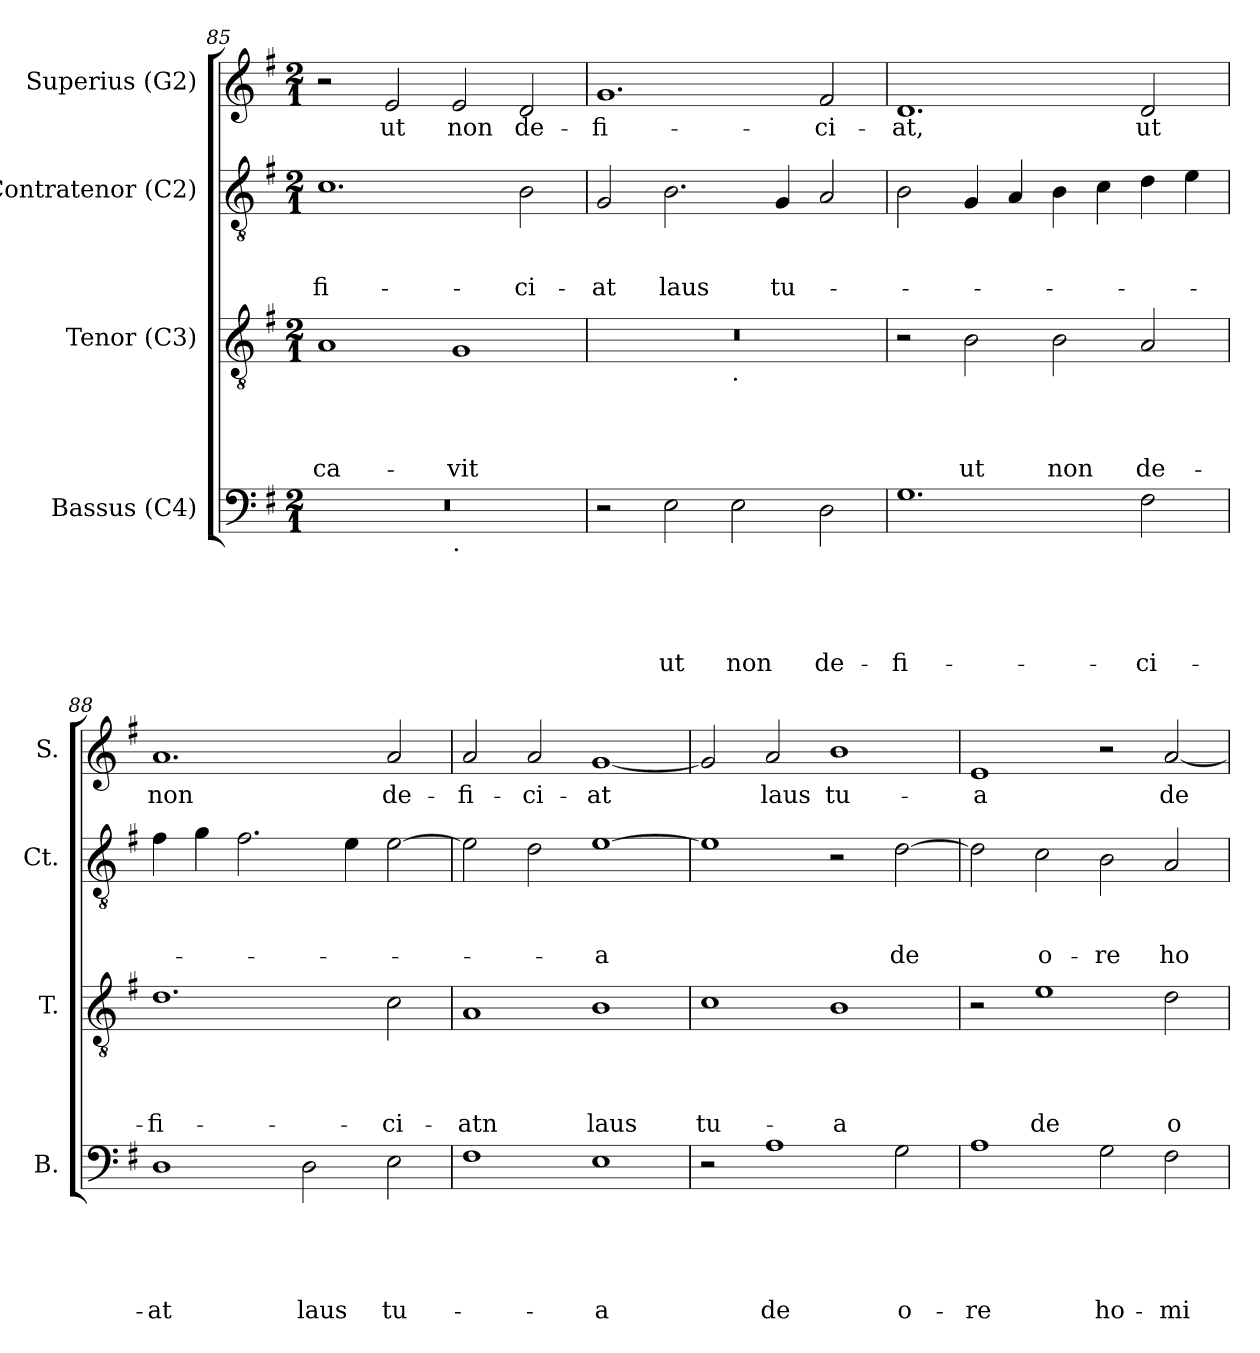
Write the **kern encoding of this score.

**kern	**text	**text	**text	**text	**text	**kern	**text	**text	**text	**text	**kern	**text	**text	**text	**kern	**text
*part4	*part4	*part4	*part4	*part4	*part4	*part3	*part3	*part3	*part3	*part3	*part2	*part2	*part2	*part2	*part1	*part1
*staff4	*staff4	*staff4	*staff4	*staff4	*staff4	*staff3	*staff3	*staff3	*staff3	*staff3	*staff2	*staff2	*staff2	*staff2	*staff1	*staff1
*I"Bassus (C4)	*	*	*	*	*	*I"Tenor (C3)	*	*	*	*	*I"Contratenor (C2)	*	*	*	*I"Superius (G2)	*
*I'B.	*	*	*	*	*	*I'T.	*	*	*	*	*I'Ct.	*	*	*	*I'S.	*
!!LO:LB:g=z
*clefF4	*	*	*	*	*	*clefGv2	*	*	*	*	*clefGv2	*	*	*	*clefG2	*
*k[f#]	*	*	*	*	*	*k[f#]	*	*	*	*	*k[f#]	*	*	*	*k[f#]	*
*G:	*	*	*	*	*	*G:	*	*	*	*	*G:	*	*	*	*G:	*
*M2/1	*	*	*	*	*	*M2/1	*	*	*	*	*M2/1	*	*	*	*M2/1	*
=85	=85	=85	=85	=85	=85	=85	=85	=85	=85	=85	=85	=85	=85	=85	=85	=85
!	!	!	!	!	!	!	!	!	!	!LO:LY:b:rj	!	!	!	!LO:LY:b	!	!
*^	*	*	*	*	*	*	*	*	*	*	*	*	*	*	*	*
0r	1ryy	.	.	.	.	.	1A	.	.	.	-ca-	1.c	.	.	-fi-	2r	.
!	!	!	!	!	!	!	!	!	!	!	!	!	!	!	!	!	!LO:LY:b
.	.	.	.	.	.	.	.	.	.	.	.	.	.	.	.	2e/	ut
!	!LO:TX:b:t=.	!	!	!	!	!	!	!	!	!	!	!	!	!	!	!	!
!	!	!	!	!	!	!	!	!	!	!	!LO:LY:b	!	!	!	!	!	!LO:LY:b
.	1ryy	.	.	.	.	.	1G	.	.	.	-vit	.	.	.	.	2e/	non
!	!	!	!	!	!	!	!	!	!	!	!	!	!	!	!LO:LY:b	!	!LO:LY:b
.	.	.	.	.	.	.	.	.	.	.	.	2B\	.	.	-ci-	2d/	de-
=86	=86	=86	=86	=86	=86	=86	=86	=86	=86	=86	=86	=86	=86	=86	=86	=86	=86
!	!	!	!	!	!	!	!	!	!	!	!	!	!	!	!LO:LY:b	!	!LO:LY:b
*v	*v	*	*	*	*	*	*^	*	*	*	*	*	*	*	*	*	*
2r	.	.	.	.	.	0r	1ryy	.	.	.	.	2G/	.	.	-at	1.g	-fi-
!	!	!	!	!	!LO:LY:b	!	!	!	!	!	!	!	!	!	!LO:LY:b	!	!
2E\	.	.	.	.	ut	.	.	.	.	.	.	2.B\	.	.	laus	.	.
!	!	!	!	!	!	!	!LO:TX:b:t=.	!	!	!	!	!	!	!	!	!	!
!	!	!	!	!	!LO:LY:b	!	!	!	!	!	!	!	!	!	!	!	!
2E\	.	.	.	.	non	.	1ryy	.	.	.	.	.	.	.	.	.	.
!	!	!	!	!	!	!	!	!	!	!	!	!	!	!	!LO:LY:b	!	!
.	.	.	.	.	.	.	.	.	.	.	.	4G/	.	.	tu-	.	.
!	!	!	!	!	!LO:LY:b	!	!	!	!	!	!	!	!	!	!	!	!LO:LY:b
2D\	.	.	.	.	de-	.	.	.	.	.	.	2A/	.	.	.	2f#/	-ci-
=87	=87	=87	=87	=87	=87	=87	=87	=87	=87	=87	=87	=87	=87	=87	=87	=87	=87
!	!	!	!	!	!LO:LY:b	!	!	!	!	!	!	!	!	!	!	!	!LO:LY:b
*	*	*	*	*	*	*v	*v	*	*	*	*	*	*	*	*	*	*
1.G	.	.	.	.	-fi-	2r	.	.	.	.	2B\	.	.	.	1.d	-at,
!	!	!	!	!	!	!	!	!	!	!LO:LY:b	!	!	!	!	!	!
.	.	.	.	.	.	2B\	.	.	.	ut	4G/	.	.	.	.	.
.	.	.	.	.	.	.	.	.	.	.	4A/	.	.	.	.	.
!	!	!	!	!	!	!	!	!	!	!LO:LY:b	!	!	!	!	!	!
.	.	.	.	.	.	2B\	.	.	.	non	4B\	.	.	.	.	.
.	.	.	.	.	.	.	.	.	.	.	4c\	.	.	.	.	.
!	!	!	!	!	!LO:LY:b	!	!	!	!	!LO:LY:b	!	!	!	!	!	!LO:LY:b
2F#\	.	.	.	.	-ci-	2A/	.	.	.	de-	4d\	.	.	.	2d/	ut
.	.	.	.	.	.	.	.	.	.	.	4e\	.	.	.	.	.
=88	=88	=88	=88	=88	=88	=88	=88	=88	=88	=88	=88	=88	=88	=88	=88	=88
!	!	!	!	!	!LO:LY:b	!	!	!	!	!LO:LY:b	!	!	!	!	!	!LO:LY:b
1D	.	.	.	.	-at	1.d	.	.	.	-fi-	4f#\	.	.	.	1.a	non
.	.	.	.	.	.	.	.	.	.	.	4g\	.	.	.	.	.
.	.	.	.	.	.	.	.	.	.	.	2.f#\	.	.	.	.	.
!	!	!	!	!	!LO:LY:b	!	!	!	!	!	!	!	!	!	!	!
2D\	.	.	.	.	laus	.	.	.	.	.	.	.	.	.	.	.
.	.	.	.	.	.	.	.	.	.	.	4e\	.	.	.	.	.
!	!	!	!	!	!LO:LY:b	!	!	!	!	!LO:LY:b	!	!	!	!	!	!LO:LY:b
2E\	.	.	.	.	tu-	2c\	.	.	.	-ci-	[<2e\	.	.	.	2a/	de-
!!LO:LB:g=z
=89	=89	=89	=89	=89	=89	=89	=89	=89	=89	=89	=89	=89	=89	=89	=89	=89
!	!	!	!	!	!	!	!	!	!	!LO:LY:b:rj	!	!	!	!	!	!LO:LY:b
1F#	.	.	.	.	.	1A	.	.	.	-atn	2e\]	.	.	.	2a/	-fi-
!	!	!	!	!	!	!	!	!	!	!	!	!	!	!	!	!LO:LY:b
.	.	.	.	.	.	.	.	.	.	.	2d\	.	.	.	2a/	-ci-
!	!	!	!	!	!LO:LY:b:rj	!	!	!	!	!LO:LY:b	!	!	!	!LO:LY:b:rj	!	!LO:LY:b
1E	.	.	.	.	-a	1B	.	.	.	laus	[>1e	.	.	-a	[<1g	-at
=90	=90	=90	=90	=90	=90	=90	=90	=90	=90	=90	=90	=90	=90	=90	=90	=90
!	!	!	!	!	!	!	!	!	!	!LO:LY:b	!	!	!	!	!	!
2r	.	.	.	.	.	1c	.	.	.	tu-	1e]	.	.	.	2g/]	.
!	!	!	!	!	!LO:LY:b	!	!	!	!	!	!	!	!	!	!	!LO:LY:b
1A	.	.	.	.	de	.	.	.	.	.	.	.	.	.	2a/	laus
!	!	!	!	!	!	!	!	!	!	!LO:LY:b:rj	!	!	!	!	!	!LO:LY:b
.	.	.	.	.	.	1B	.	.	.	-a	2r	.	.	.	1b	tu-
!	!	!	!	!	!LO:LY:b	!	!	!	!	!	!	!	!	!LO:LY:b	!	!
2G\	.	.	.	.	o-	.	.	.	.	.	[>2d\	.	.	de	.	.
=91	=91	=91	=91	=91	=91	=91	=91	=91	=91	=91	=91	=91	=91	=91	=91	=91
!	!	!	!	!	!LO:LY:b	!	!	!	!	!	!	!	!	!	!	!LO:LY:b:rj
1A	.	.	.	.	-re	2r	.	.	.	.	2d\]	.	.	.	1e	-a
!	!	!	!	!	!	!	!	!	!	!LO:LY:b	!	!	!	!LO:LY:b	!	!
.	.	.	.	.	.	1e	.	.	.	de	2c\	.	.	o-	.	.
!	!	!	!	!	!LO:LY:b	!	!	!	!	!	!	!	!	!LO:LY:b	!	!
2G\	.	.	.	.	ho-	.	.	.	.	.	2B\	.	.	-re	2r	.
!	!	!	!	!	!LO:LY:b	!	!	!	!	!LO:LY:b	!	!	!	!LO:LY:b	!	!LO:LY:b
2F#\	.	.	.	.	-mi-	2d\	.	.	.	o-	2A/	.	.	ho-	[<2a/	de
=	=	=	=	=	=	=	=	=	=	=	=	=	=	=	=	=
*-	*-	*-	*-	*-	*-	*-	*-	*-	*-	*-	*-	*-	*-	*-	*-	*-
